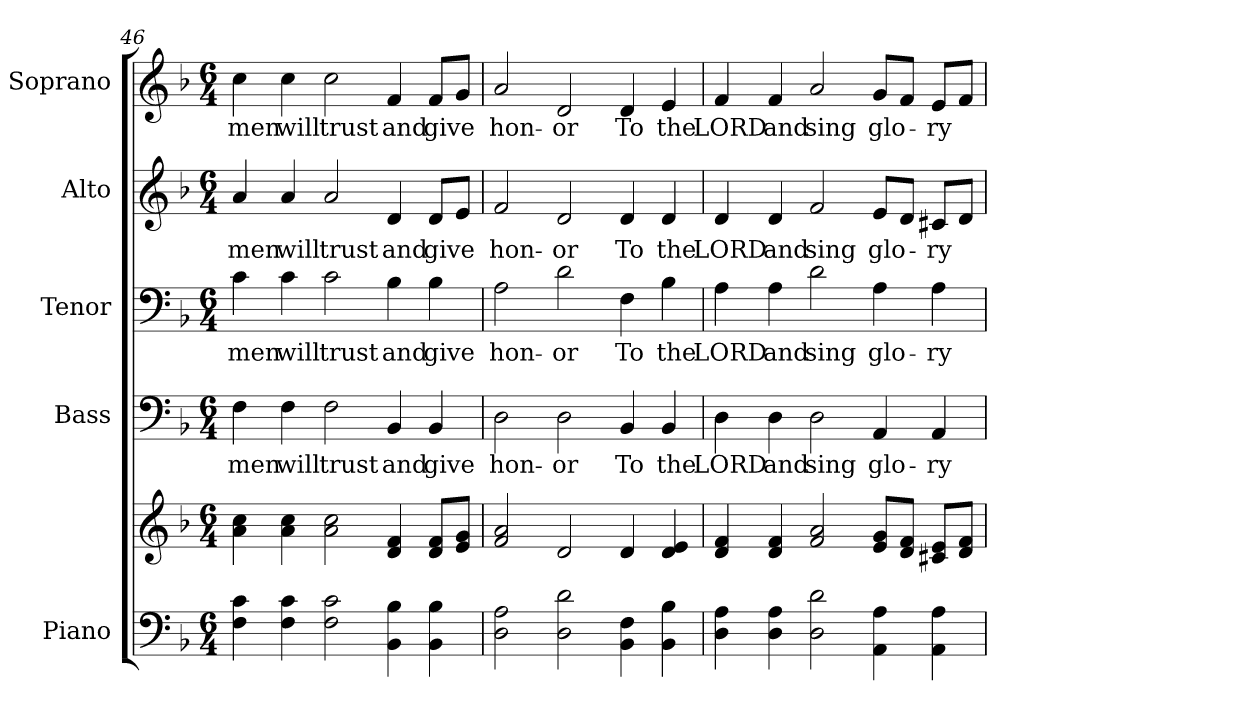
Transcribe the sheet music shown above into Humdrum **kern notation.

**kern	**kern	**kern	**text	**kern	**text	**kern	**text	**kern	**text
*part5	*part5	*part4	*part4	*part3	*part3	*part2	*part2	*part1	*part1
*staff6	*staff5	*staff4	*staff4	*staff3	*staff3	*staff2	*staff2	*staff1	*staff1
*I"Piano	*	*I"Bass	*	*I"Tenor	*	*I"Alto	*	*I"Soprano	*
*I'Pno.	*	*I'B.	*	*I'T.	*	*I'A.	*	*I'S.	*
*clefF4	*clefG2	*clefF4	*	*clefF4	*	*clefG2	*	*clefG2	*
*k[b-]	*k[b-]	*k[b-]	*	*k[b-]	*	*k[b-]	*	*k[b-]	*
*F:	*F:	*F:	*	*F:	*	*F:	*	*F:	*
*M6/4	*M6/4	*M6/4	*	*M6/4	*	*M6/4	*	*M6/4	*
=46	=46	=46	=46	=46	=46	=46	=46	=46	=46
!	!	!	!LO:LY:b:color=#000000	!	!	!	!	!	!
!	!	!	!	!	!LO:LY:b:color=#000000	!	!	!	!
!	!	!	!	!	!	!	!LO:LY:b:color=#000000	!	!
!	!	!	!	!	!	!	!	!	!LO:LY:b:color=#000000
4Fi\ 4ci	4ai\ 4cci	4Fi\	men	4ci\	men	4ai/	men	4cci\	men
!	!	!	!LO:LY:b:color=#000000	!	!	!	!	!	!
!	!	!	!	!	!LO:LY:b:color=#000000	!	!	!	!
!	!	!	!	!	!	!	!LO:LY:b:color=#000000	!	!
!	!	!	!	!	!	!	!	!	!LO:LY:b:color=#000000
4Fi\ 4ci	4ai\ 4cci	4Fi\	will	4ci\	will	4ai/	will	4cci\	will
!	!	!	!LO:LY:b:color=#000000	!	!	!	!	!	!
!	!	!	!	!	!LO:LY:b:color=#000000	!	!	!	!
!	!	!	!	!	!	!	!LO:LY:b:color=#000000	!	!
!	!	!	!	!	!	!	!	!	!LO:LY:b:color=#000000
2Fi\ 2ci	2ai\ 2cci	2Fi\	trust	2ci\	trust	2ai/	trust	2cci\	trust
!	!	!	!LO:LY:b:color=#000000	!	!	!	!	!	!
!	!	!	!	!	!LO:LY:b:color=#000000	!	!	!	!
!	!	!	!	!	!	!	!LO:LY:b:color=#000000	!	!
!	!	!	!	!	!	!	!	!	!LO:LY:b:color=#000000
4BB-i\ 4B-i	4di/ 4fi	4BB-i/	and	4B-i\	and	4di/	and	4fi/	and
!	!	!	!LO:LY:b:color=#000000	!	!	!	!	!	!
!	!	!	!	!	!LO:LY:b:color=#000000	!	!	!	!
!	!	!	!	!	!	!	!LO:LY:b:color=#000000	!	!
!	!	!	!	!	!	!	!	!	!LO:LY:b:color=#000000
4BB-i\ 4B-i	8di/ 8fiL	4BB-i/	give	4B-i\	give	8di/L	give	8fi/L	give
.	8ei/ 8giJ	.	.	.	.	8ei/J	.	8gi/J	.
=47	=47	=47	=47	=47	=47	=47	=47	=47	=47
!	!	!	!LO:LY:b:color=#000000	!	!	!	!	!	!
!	!	!	!	!	!LO:LY:b:color=#000000	!	!	!	!
!	!	!	!	!	!	!	!LO:LY:b:color=#000000	!	!
!	!	!	!	!	!	!	!	!	!LO:LY:b:color=#000000
2Di\ 2Ai	2fi/ 2ai	2Di\	hon-	2Ai\	hon-	2fi/	hon-	2ai/	hon-
!	!	!	!LO:LY:b:color=#000000	!	!	!	!	!	!
!	!	!	!	!	!LO:LY:b:color=#000000	!	!	!	!
!	!	!	!	!	!	!	!LO:LY:b:color=#000000	!	!
!	!	!	!	!	!	!	!	!	!LO:LY:b:color=#000000
2Di\ 2di	2di/	2Di\	-or	2di\	-or	2di/	-or	2di/	-or
!	!	!	!LO:LY:b:color=#000000	!	!	!	!	!	!
!	!	!	!	!	!LO:LY:b:color=#000000	!	!	!	!
!	!	!	!	!	!	!	!LO:LY:b:color=#000000	!	!
!	!	!	!	!	!	!	!	!	!LO:LY:b:color=#000000
4BB-i\ 4Fi	4di/	4BB-i/	To	4Fi\	To	4di/	To	4di/	To
!	!	!	!LO:LY:b:color=#000000	!	!	!	!	!	!
!	!	!	!	!	!LO:LY:b:color=#000000	!	!	!	!
!	!	!	!	!	!	!	!LO:LY:b:color=#000000	!	!
!	!	!	!	!	!	!	!	!	!LO:LY:b:color=#000000
4BB-i\ 4B-i	4di/ 4ei	4BB-i/	the	4B-i\	the	4di/	the	4ei/	the
!!LO:PB:g=z
=48	=48	=48	=48	=48	=48	=48	=48	=48	=48
!	!	!	!LO:LY:b:color=#000000	!	!	!	!	!	!
!	!	!	!	!	!LO:LY:b:color=#000000	!	!	!	!
!	!	!	!	!	!	!	!LO:LY:b:color=#000000	!	!
!	!	!	!	!	!	!	!	!	!LO:LY:b:color=#000000
4Di\ 4Ai	4di/ 4fi	4Di\	LORD	4Ai\	LORD	4di/	LORD	4fi/	LORD
!	!	!	!LO:LY:b:color=#000000	!	!	!	!	!	!
!	!	!	!	!	!LO:LY:b:color=#000000	!	!	!	!
!	!	!	!	!	!	!	!LO:LY:b:color=#000000	!	!
!	!	!	!	!	!	!	!	!	!LO:LY:b:color=#000000
4Di\ 4Ai	4di/ 4fi	4Di\	and	4Ai\	and	4di/	and	4fi/	and
!	!	!	!LO:LY:b:color=#000000	!	!	!	!	!	!
!	!	!	!	!	!LO:LY:b:color=#000000	!	!	!	!
!	!	!	!	!	!	!	!LO:LY:b:color=#000000	!	!
!	!	!	!	!	!	!	!	!	!LO:LY:b:color=#000000
2Di\ 2di	2fi/ 2ai	2Di\	sing	2di\	sing	2fi/	sing	2ai/	sing
!	!	!	!LO:LY:b:color=#000000	!	!	!	!	!	!
!	!	!	!	!	!LO:LY:b:color=#000000	!	!	!	!
!	!	!	!	!	!	!	!LO:LY:b:color=#000000	!	!
!	!	!	!	!	!	!	!	!	!LO:LY:b:color=#000000
4AAi\ 4Ai	8ei/ 8giL	4AAi/	glo-	4Ai\	glo-	8ei/L	glo-	8gi/L	glo-
.	8di/ 8fiJ	.	.	.	.	8di/J	.	8fi/J	.
!	!	!	!LO:LY:b:color=#000000	!	!	!	!	!	!
!	!	!	!	!	!LO:LY:b:color=#000000	!	!	!	!
!	!	!	!	!	!	!	!LO:LY:b:color=#000000	!	!
!	!	!	!	!	!	!	!	!	!LO:LY:b:color=#000000
4AAi\ 4Ai	8c#Xi/ 8eiL	4AAi/	-ry	4Ai\	-ry	8c#Xi/L	-ry	8ei/L	-ry
.	8di/ 8fiJ	.	.	.	.	8di/J	.	8fi/J	.
=	=	=	=	=	=	=	=	=	=
*-	*-	*-	*-	*-	*-	*-	*-	*-	*-
